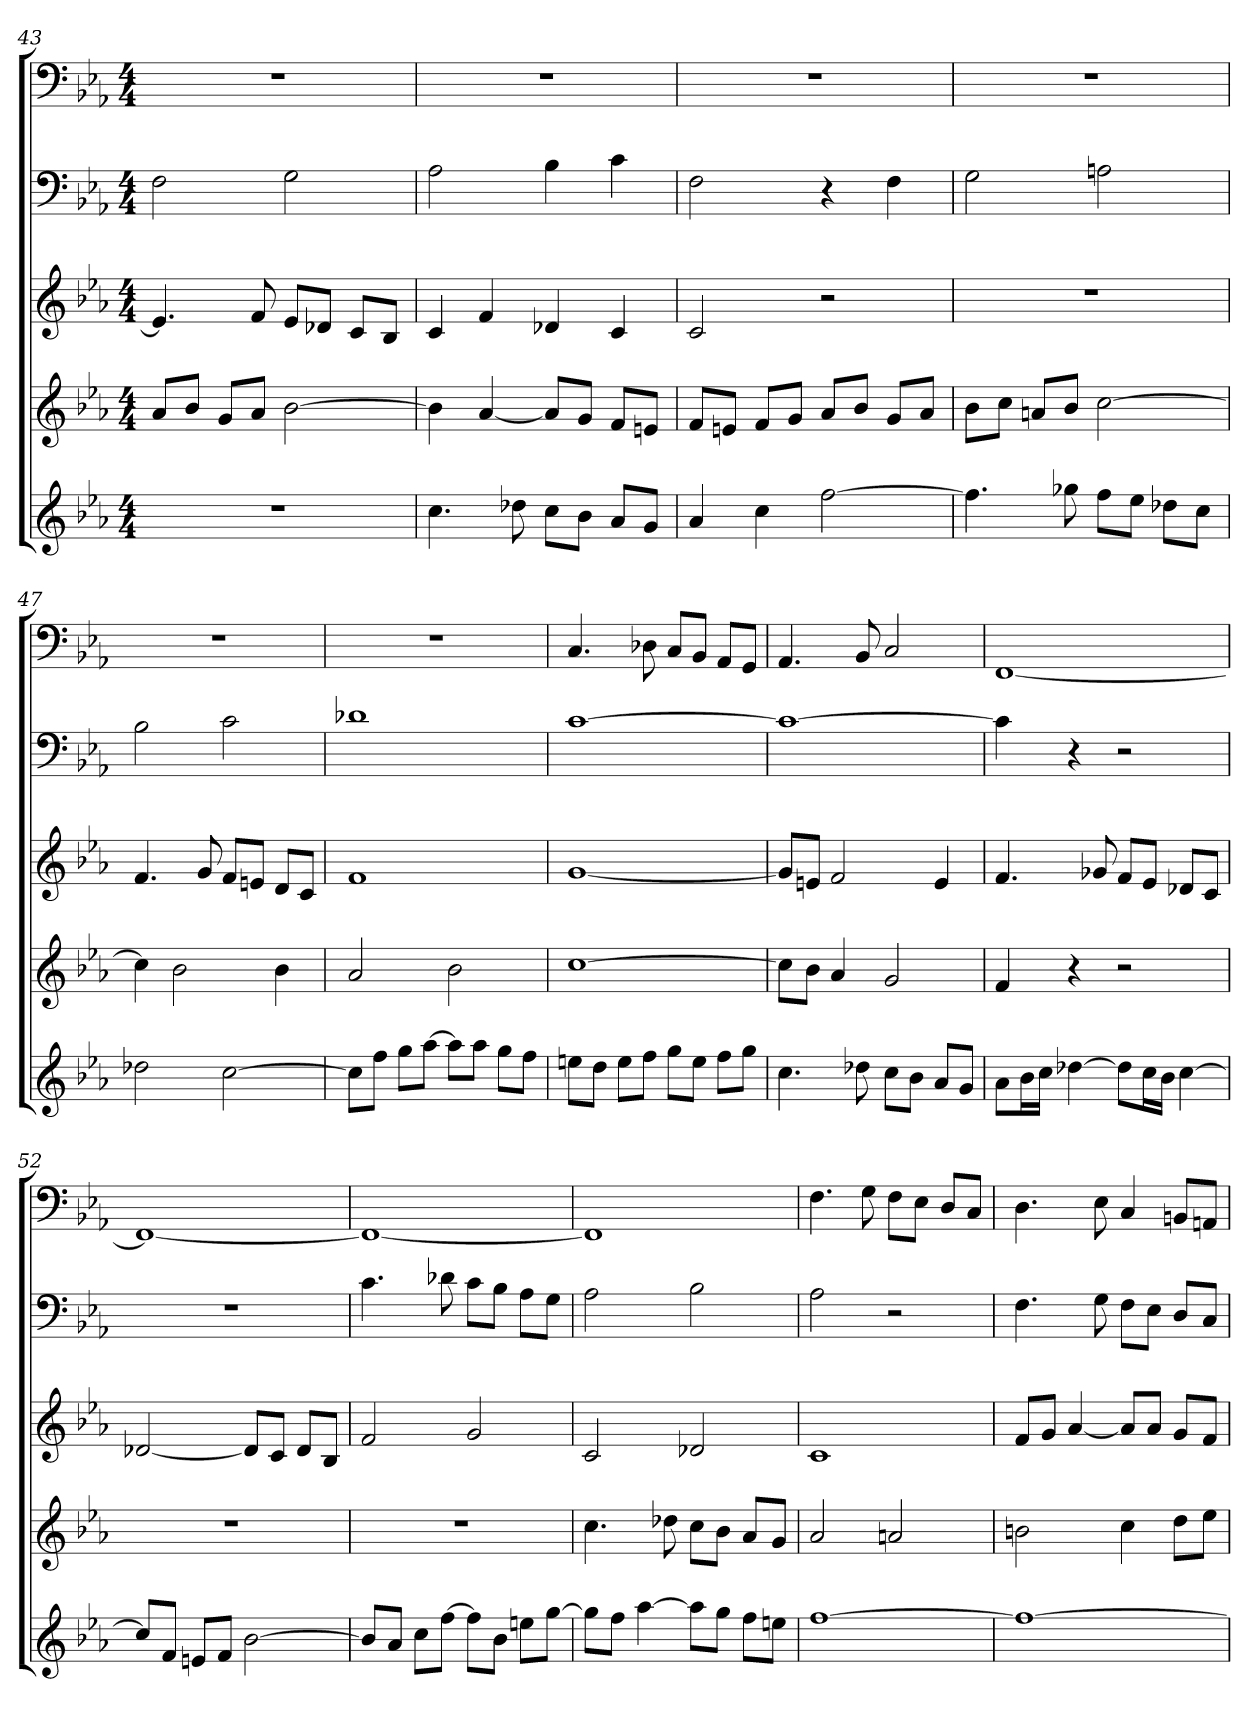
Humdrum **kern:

**kern	**kern	**kern	**kern	**kern
*part5	*part4	*part3	*part2	*part1
*staff5	*staff4	*staff3	*staff2	*staff1
*k[b-e-a-]	*k[b-e-a-]	*k[b-e-a-]	*k[b-e-a-]	*k[b-e-a-]
*M4/4	*M4/4	*M4/4	*M4/4	*M4/4
=43	=43	=43	=43	=43
1r	8a-L	4.e-]	2F	1r
.	8b-J	.	.	.
.	8gL	.	.	.
.	8a-J	8f	.	.
.	[2b-	8e-L	2G	.
.	.	8d-XJ	.	.
.	.	8cL	.	.
.	.	8B-J	.	.
=44	=44	=44	=44	=44
4.cc	4b-]	4c	2A-	1r
.	[4a-	4f	.	.
8dd-X	.	.	.	.
8ccL	8a-L]	4d-X	4B-	.
8b-J	8gJ	.	.	.
8a-L	8fL	4c	4c	.
8gJ	8enJ	.	.	.
=45	=45	=45	=45	=45
4a-	8fL	2c	2F	1r
.	8enJ	.	.	.
4cc	8fL	.	.	.
.	8gJ	.	.	.
[2ff	8a-L	2r	4r	.
.	8b-J	.	.	.
.	8gL	.	4F	.
.	8a-J	.	.	.
=46	=46	=46	=46	=46
4.ff]	8b-L	1r	2G	1r
.	8ccJ	.	.	.
.	8anL	.	.	.
8gg-X	8b-J	.	.	.
8ffL	[2cc	.	2An	.
8ee-J	.	.	.	.
8dd-XL	.	.	.	.
8ccJ	.	.	.	.
=47	=47	=47	=47	=47
2dd-X	4cc]	4.f	2B-	1r
.	2b-	.	.	.
.	.	8g	.	.
[2cc	.	8fL	2c	.
.	.	8enJ	.	.
.	4b-	8dL	.	.
.	.	8cJ	.	.
=48	=48	=48	=48	=48
8ccL]	2a-	1f	1d-X	1r
8ffJ	.	.	.	.
8ggL	.	.	.	.
[8aa-J	.	.	.	.
8aa-L]	2b-	.	.	.
8aa-J	.	.	.	.
8ggL	.	.	.	.
8ffJ	.	.	.	.
=49	=49	=49	=49	=49
8eenL	[1cc	[1g	[1c	4.C
8ddJ	.	.	.	.
8eeL	.	.	.	.
8ffJ	.	.	.	8D-X
8ggL	.	.	.	8CL
8eeJ	.	.	.	8BB-J
8ffL	.	.	.	8AA-L
8ggJ	.	.	.	8GGJ
=50	=50	=50	=50	=50
4.cc	8ccL]	8gL]	1c_	4.AA-
.	8b-J	8enJ	.	.
.	4a-	2f	.	.
8dd-X	.	.	.	8BB-
8ccL	2g	.	.	2C
8b-J	.	.	.	.
8a-L	.	4e	.	.
8gJ	.	.	.	.
=51	=51	=51	=51	=51
8a-L	4f	4.f	4c]	[1FF
16b-L	.	.	.	.
16ccJJ	.	.	.	.
[4dd-X	4r	.	4r	.
.	.	8g-X	.	.
8dd-L]	2r	8fL	2r	.
16ccL	.	8e-J	.	.
16b-JJ	.	.	.	.
[4cc	.	8d-XL	.	.
.	.	8cJ	.	.
=52	=52	=52	=52	=52
8ccL]	1r	[2d-X	1r	1FF_
8fJ	.	.	.	.
8enL	.	.	.	.
8fJ	.	.	.	.
[2b-	.	8d-L]	.	.
.	.	8cJ	.	.
.	.	8d-L	.	.
.	.	8B-J	.	.
=53	=53	=53	=53	=53
8b-L]	1r	2f	4.c	1FF_
8a-J	.	.	.	.
8ccL	.	.	.	.
[8ffJ	.	.	8d-X	.
8ffL]	.	2g	8cL	.
8b-J	.	.	8B-J	.
8eenL	.	.	8A-L	.
[8ggJ	.	.	8GJ	.
=54	=54	=54	=54	=54
8ggL]	4.cc	2c	2A-	1FF]
8ffJ	.	.	.	.
[4aa-	.	.	.	.
.	8dd-X	.	.	.
8aa-L]	8ccL	2d-X	2B-	.
8ggJ	8b-J	.	.	.
8ffL	8a-L	.	.	.
8eenJ	8gJ	.	.	.
=55	=55	=55	=55	=55
[1ff	2a-	1c	2A-	4.F
.	.	.	.	8G
.	2an	.	2r	8FL
.	.	.	.	8E-J
.	.	.	.	8DL
.	.	.	.	8CJ
=56	=56	=56	=56	=56
1ff_	2bn	8fL	4.F	4.D
.	.	8gJ	.	.
.	.	[4a-	.	.
.	.	.	8G	8E-
.	4cc	8a-L]	8FL	4C
.	.	8a-J	8E-J	.
.	8ddL	8gL	8DL	8BBnL
.	8ee-J	8fJ	8CJ	8AAnJ
=	=	=	=	=
*-	*-	*-	*-	*-
